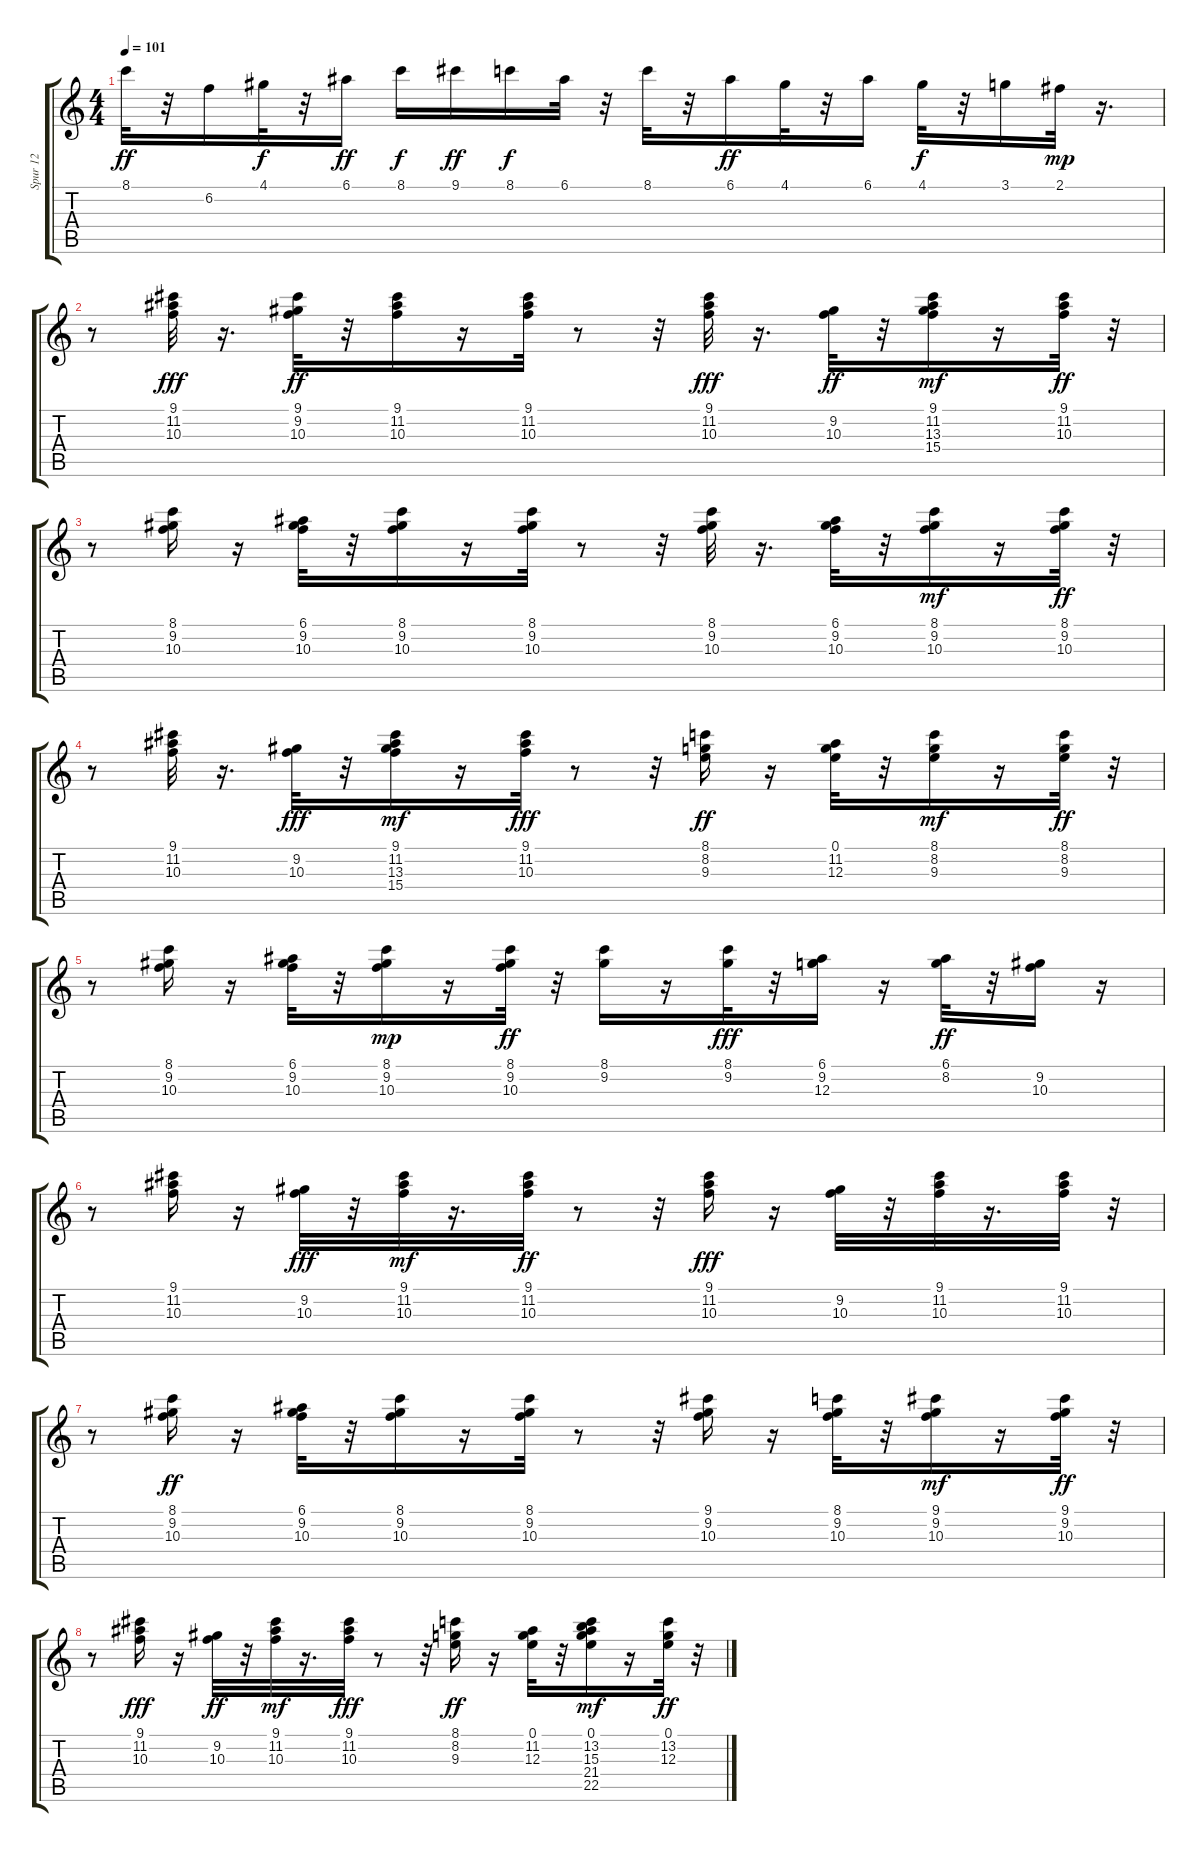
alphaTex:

\track ("Spur 12" "Spur 12") {instrument slapbass2}
\staff {score tabs}
\tuning (E4 B3 G3 D3 A2 E2) {hide}
\ts (4 4)
\tempo 101
\clef g2
\ks c
8.1.32{dy ff} r.32 6.2.16 4.1.32{dy f} r.32 6.1.16{dy ff} 8.1.16{dy f} 9.1.16{dy ff} 8.1.16{dy f} 6.1.32 r.32 8.1.32 r.32 6.1.16{dy ff} 4.1.32 r.32 6.1.16 4.1.32{dy f} r.32 3.1.16 2.1.32{dy mp} r.16{d} |
r.8 (9.1 11.2 10.3).32{dy fff} r.16{d} (9.1 9.2 10.3).32{dy ff} r.32 (9.1 11.2 10.3).16 r.16 (9.1 11.2 10.3).32 r.8 r.32 (9.1 11.2 10.3).32{dy fff} r.16{d} (9.2 10.3).32{dy ff} r.32 (9.1 11.2 13.3 15.4).16{dy mf} r.16 (9.1 11.2 10.3).32{dy ff} r.32 |
r.8 (8.1 9.2 10.3).16 r.16 (6.1 9.2 10.3).32 r.32 (8.1 9.2 10.3).16 r.16 (8.1 9.2 10.3).32 r.8 r.32 (8.1 9.2 10.3).32 r.16{d} (6.1 9.2 10.3).32 r.32 (8.1 9.2 10.3).16{dy mf} r.16 (8.1 9.2 10.3).32{dy ff} r.32 |
r.8 (9.1 11.2 10.3).32 r.16{d} (9.2 10.3).32{dy fff} r.32 (9.1 11.2 13.3 15.4).16{dy mf} r.16 (9.1 11.2 10.3).32{dy fff} r.8 r.32 (8.1 8.2 9.3).16{dy ff} r.16 (0.1 11.2 12.3).32 r.32 (8.1 8.2 9.3).16{dy mf} r.16 (8.1 8.2 9.3).32{dy ff} r.32 |
r.8 (8.1 9.2 10.3).16 r.16 (6.1 9.2 10.3).32 r.32 (8.1 9.2 10.3).16{dy mp} r.16 (8.1 9.2 10.3).32{dy ff} r.32 (8.1 9.2).16 r.16 (8.1 9.2).32{dy fff} r.32 (6.1 9.2 12.3).16 r.16 (6.1 8.2).32{dy ff} r.32 (9.2 10.3).16 r.16 |
r.8 (9.1 11.2 10.3).16 r.16 (9.2 10.3).32{dy fff} r.32 (9.1 11.2 10.3).32{dy mf} r.16{d} (9.1 11.2 10.3).32{dy ff} r.8 r.32 (9.1 11.2 10.3).16{dy fff} r.16 (9.2 10.3).32 r.32 (9.1 11.2 10.3).32 r.16{d} (9.1 11.2 10.3).32 r.32 |
r.8 (8.1 9.2 10.3).16{dy ff} r.16 (6.1 9.2 10.3).32 r.32 (8.1 9.2 10.3).16 r.16 (8.1 9.2 10.3).32 r.8 r.32 (9.1 9.2 10.3).16 r.16 (8.1 9.2 10.3).32 r.32 (9.1 9.2 10.3).16{dy mf} r.16 (9.1 9.2 10.3).32{dy ff} r.32 |
r.8 (9.1 11.2 10.3).16{dy fff} r.16 (9.2 10.3).32{dy ff} r.32 (9.1 11.2 10.3).32{dy mf} r.16{d} (9.1 11.2 10.3).32{dy fff} r.8 r.32 (8.1 8.2 9.3).16{dy ff} r.16 (0.1 11.2 12.3).32 r.32 (0.1 13.2 15.3 21.4 22.5).16{dy mf} r.16 (0.1 13.2 12.3).32{dy ff} r.32
